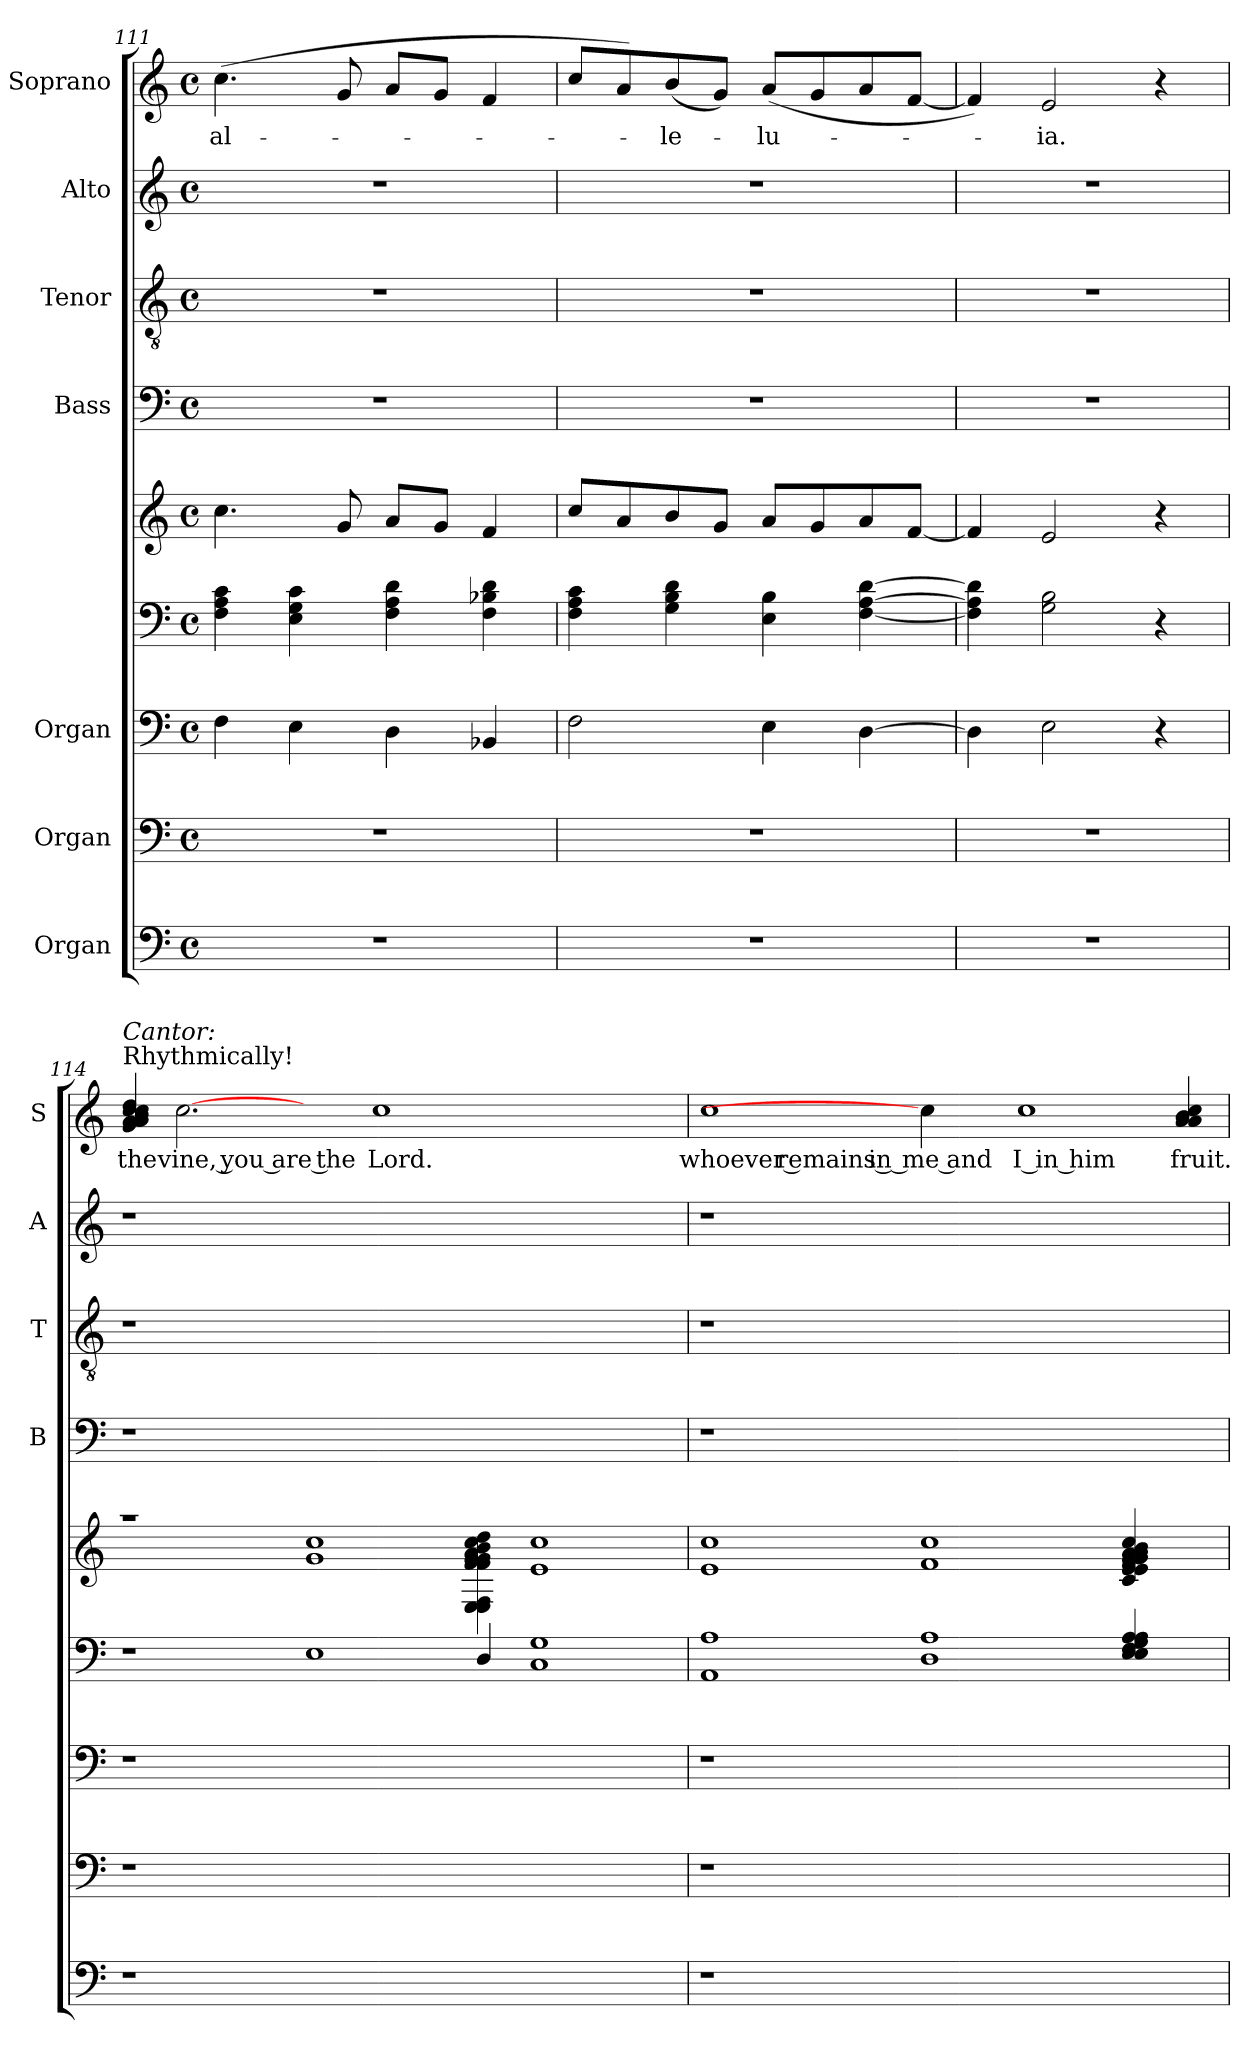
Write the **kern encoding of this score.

**kern	**kern	**kern	**kern	**kern	**kern	**kern	**kern	**kern	**text
*part9	*part8	*part7	*part6	*part5	*part4	*part3	*part2	*part1	*part1
*staff9	*staff8	*staff7	*staff6	*staff5	*staff4	*staff3	*staff2	*staff1	*staff1
*I"Organ	*I"Organ	*I"Organ	*	*	*I"Bass	*I"Tenor	*I"Alto	*I"Soprano	*
*	*	*	*	*	*I'B	*I'T	*I'A	*I'S	*
*clefF4	*clefF4	*clefF4	*clefF4	*clefG2	*clefF4	*clefGv2	*clefG2	*clefG2	*
*k[]	*k[]	*k[]	*k[]	*k[]	*k[]	*k[]	*k[]	*k[]	*
*C:	*C:	*C:	*C:	*C:	*C:	*C:	*C:	*C:	*
*M4/4	*M4/4	*M4/4	*M4/4	*M4/4	*M4/4	*M4/4	*M4/4	*M4/4	*
*met(c)	*met(c)	*met(c)	*met(c)	*met(c)	*met(c)	*met(c)	*met(c)	*met(c)	*
=111	=111	=111	=111	=111	=111	=111	=111	=111	=111
!	!	!	!	!	!	!	!	!	!LO:LY:b
1r	1r	4F\	4F\ 4A\ 4c\	4.cc\	1r	1r	1r	(>4.cc\	al-
.	.	4E\	4E\ 4G\ 4c\	.	.	.	.	.	.
.	.	.	.	8g/	.	.	.	8g/	.
.	.	4D\	4F\ 4A\ 4d\	8a/L	.	.	.	8a/L	.
.	.	.	.	8g/J	.	.	.	8g/J	.
.	.	4BB-X/	4F\ 4B-X\ 4d\	4f/	.	.	.	4f/	.
=112	=112	=112	=112	=112	=112	=112	=112	=112	=112
1r	1r	2F\	4F\ 4A\ 4c\	8cc/L	1r	1r	1r	8cc/L	.
.	.	.	.	8a/	.	.	.	8a/)	.
!	!	!	!	!	!	!	!	!	!LO:LY:b
.	.	.	4G\ 4B\ 4d\	8b/	.	.	.	(<8b/	-le-
.	.	.	.	8g/J	.	.	.	8g/J)	.
!	!	!	!	!	!	!	!	!	!LO:LY:b
.	.	4E\	4E\ 4B\	8a/L	.	.	.	(<8a/L	-lu-
.	.	.	.	8g/	.	.	.	8g/	.
.	.	[>4D\	[<4F\ [>4A\ [>4d\	8a/	.	.	.	8a/	.
.	.	.	.	[<8f/J	.	.	.	[<8f/J	.
=113	=113	=113	=113	=113	=113	=113	=113	=113	=113
1r	1r	4D\]	4F\] 4A\] 4d\]	4f/]	1r	1r	1r	4f/])	.
!	!	!	!	!	!	!	!	!	!LO:LY:b
.	.	2E\	2G\ 2B\	2e/	.	.	.	2e/	-ia.
.	.	4r	4r	4r	.	.	.	4r	.
!!LO:LB:g=z
=114	=114	=114	=114	=114	=114	=114	=114	=114	=114
!	!	!	!	!	!	!	!	!LO:TX:a:t=Rhythmically!	!
!	!	!	!	!	!	!	!	!LO:TX:a:i:t=Cantor&colon;	!
!	!	!	!	!LO:N:vis=1	!	!	!	!	!LO:LY:b
*	*	*	*	*^	*	*	*	*	*
1r	1r	1r	1r	1raa	1ryy	1r	1r	1r	4g/ 4a/ 4a/ 4b/ 4cc/ 4cc/ 4dd/	the
!	!	!	!	!	!	!	!	!	!	!LO:LY:b
.	.	.	.	.	.	.	.	.	[2.cc	vine, you are the
0ryy	0ryy	0ryy	1E	1ryy	1g 1cc	0ryy	0ryy	0ryy	4ryy	.
!	!	!	!	!	!	!	!	!	!	!LO:LY:b
.	.	.	.	.	.	.	.	.	1cc	Lord.
.	.	.	4D/	1ryy	4E\ 4E\ 4F\ 4f\ 4f\ 4g\ 4g\ 4a\ 4b\ 4cc\ 4dd\	.	.	.	.	.
.	.	.	1C 1G	.	1e 1cc	.	.	.	1ryy	.
4ryy	4ryy	4ryy	.	4ryy	.	4ryy	4ryy	4ryy	.	.
*	*	*	*	*v	*v	*	*	*	*	*
=115	=115	=115	=115	=115	=115	=115	=115	=115	=115
!	!	!	!	!	!	!	!	!	!LO:LY:b
1r	1r	1r	1AA 1A	1e 1cc	1r	1r	1r	1cc	whoever remains in me and
1.ryy	1.ryy	1.ryy	1D 1A	1f 1cc	1.ryy	1.ryy	1.ryy	4cc]	.
!	!	!	!	!	!	!	!	!	!LO:LY:b
.	.	.	.	.	.	.	.	1cc	I in him
.	.	.	4E/ 4E/ 4F/ 4G/ 4A/ 4A/	4c/ 4e/ 4e/ 4f/ 4g/ 4g/ 4a/ 4a/ 4b/ 4cc/	.	.	.	.	.
!	!	!	!	!	!	!	!	!	!LO:LY:b
.	.	.	4ryy	4ryy	.	.	.	(4a/ 4a/ 4b/ 4cc/	fruit.
=!	=!	=!	=!	=!	=!	=!	=!	=!	=!
*-	*-	*-	*-	*-	*-	*-	*-	*-	*-
